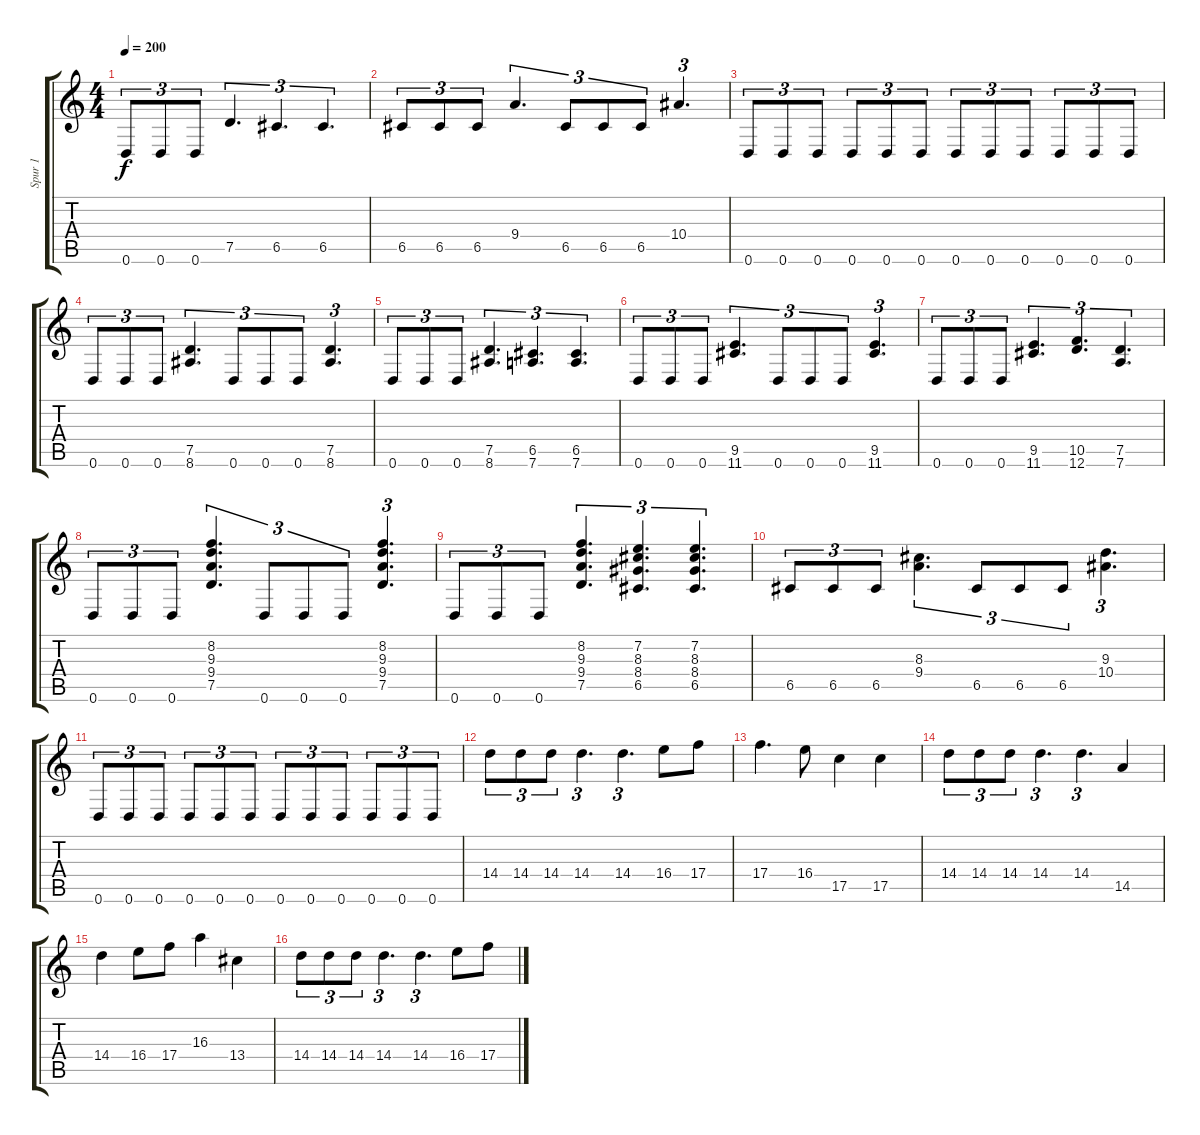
\track ("Spur 1" "Spur 1") {instrument distortionguitar}
\staff {score tabs}
\tuning (D4 A3 F3 C3 G2 D2) {hide}
\ts (4 4)
\tempo 200
\clef g2
\ks c
0.6.8{tu (3 2) dy f} 0.6.8{tu (3 2)} 0.6.8{tu (3 2)} 7.5.4{d tu (3 2)} 6.5.4{d tu (3 2)} 6.5.4{d tu (3 2)} |
6.5.8{tu (3 2)} 6.5.8{tu (3 2)} 6.5.8{tu (3 2)} 9.4.4{d tu (3 2)} 6.5.8{tu (3 2)} 6.5.8{tu (3 2)} 6.5.8{tu (3 2)} 10.4.4{d tu (3 2)} |
0.6.8{tu (3 2)} 0.6.8{tu (3 2)} 0.6.8{tu (3 2)} 0.6.8{tu (3 2)} 0.6.8{tu (3 2)} 0.6.8{tu (3 2)} 0.6.8{tu (3 2)} 0.6.8{tu (3 2)} 0.6.8{tu (3 2)} 0.6.8{tu (3 2)} 0.6.8{tu (3 2)} 0.6.8{tu (3 2)} |
0.6.8{tu (3 2)} 0.6.8{tu (3 2)} 0.6.8{tu (3 2)} (7.5 8.6).4{d tu (3 2)} 0.6.8{tu (3 2)} 0.6.8{tu (3 2)} 0.6.8{tu (3 2)} (7.5 8.6).4{d tu (3 2)} |
0.6.8{tu (3 2)} 0.6.8{tu (3 2)} 0.6.8{tu (3 2)} (7.5 8.6).4{d tu (3 2)} (6.5 7.6).4{d tu (3 2)} (6.5 7.6).4{d tu (3 2)} |
0.6.8{tu (3 2)} 0.6.8{tu (3 2)} 0.6.8{tu (3 2)} (9.5 11.6).4{d tu (3 2)} 0.6.8{tu (3 2)} 0.6.8{tu (3 2)} 0.6.8{tu (3 2)} (9.5 11.6).4{d tu (3 2)} |
0.6.8{tu (3 2)} 0.6.8{tu (3 2)} 0.6.8{tu (3 2)} (9.5 11.6).4{d tu (3 2)} (10.5 12.6).4{d tu (3 2)} (7.5 7.6).4{d tu (3 2)} |
0.6.8{tu (3 2)} 0.6.8{tu (3 2)} 0.6.8{tu (3 2)} (8.2 9.3 9.4 7.5).4{d tu (3 2)} 0.6.8{tu (3 2)} 0.6.8{tu (3 2)} 0.6.8{tu (3 2)} (8.2 9.3 9.4 7.5).4{d tu (3 2)} |
0.6.8{tu (3 2)} 0.6.8{tu (3 2)} 0.6.8{tu (3 2)} (8.2 9.3 9.4 7.5).4{d tu (3 2)} (7.2 8.3 8.4 6.5).4{d tu (3 2)} (7.2 8.3 8.4 6.5).4{d tu (3 2)} |
6.5.8{tu (3 2)} 6.5.8{tu (3 2)} 6.5.8{tu (3 2)} (8.3 9.4).4{d tu (3 2)} 6.5.8{tu (3 2)} 6.5.8{tu (3 2)} 6.5.8{tu (3 2)} (9.3 10.4).4{d tu (3 2)} |
0.6.8{tu (3 2)} 0.6.8{tu (3 2)} 0.6.8{tu (3 2)} 0.6.8{tu (3 2)} 0.6.8{tu (3 2)} 0.6.8{tu (3 2)} 0.6.8{tu (3 2)} 0.6.8{tu (3 2)} 0.6.8{tu (3 2)} 0.6.8{tu (3 2)} 0.6.8{tu (3 2)} 0.6.8{tu (3 2)} |
14.4.8{tu (3 2)} 14.4.8{tu (3 2)} 14.4.8{tu (3 2)} 14.4.4{d tu (3 2)} 14.4.4{d tu (3 2)} 16.4.8 17.4.8 |
17.4.4{d} 16.4.8 17.5.4 17.5.4 |
14.4.8{tu (3 2)} 14.4.8{tu (3 2)} 14.4.8{tu (3 2)} 14.4.4{d tu (3 2)} 14.4.4{d tu (3 2)} 14.5.4 |
14.4.4 16.4.8 17.4.8 16.3.4 13.4.4 |
14.4.8{tu (3 2)} 14.4.8{tu (3 2)} 14.4.8{tu (3 2)} 14.4.4{d tu (3 2)} 14.4.4{d tu (3 2)} 16.4.8 17.4.8
